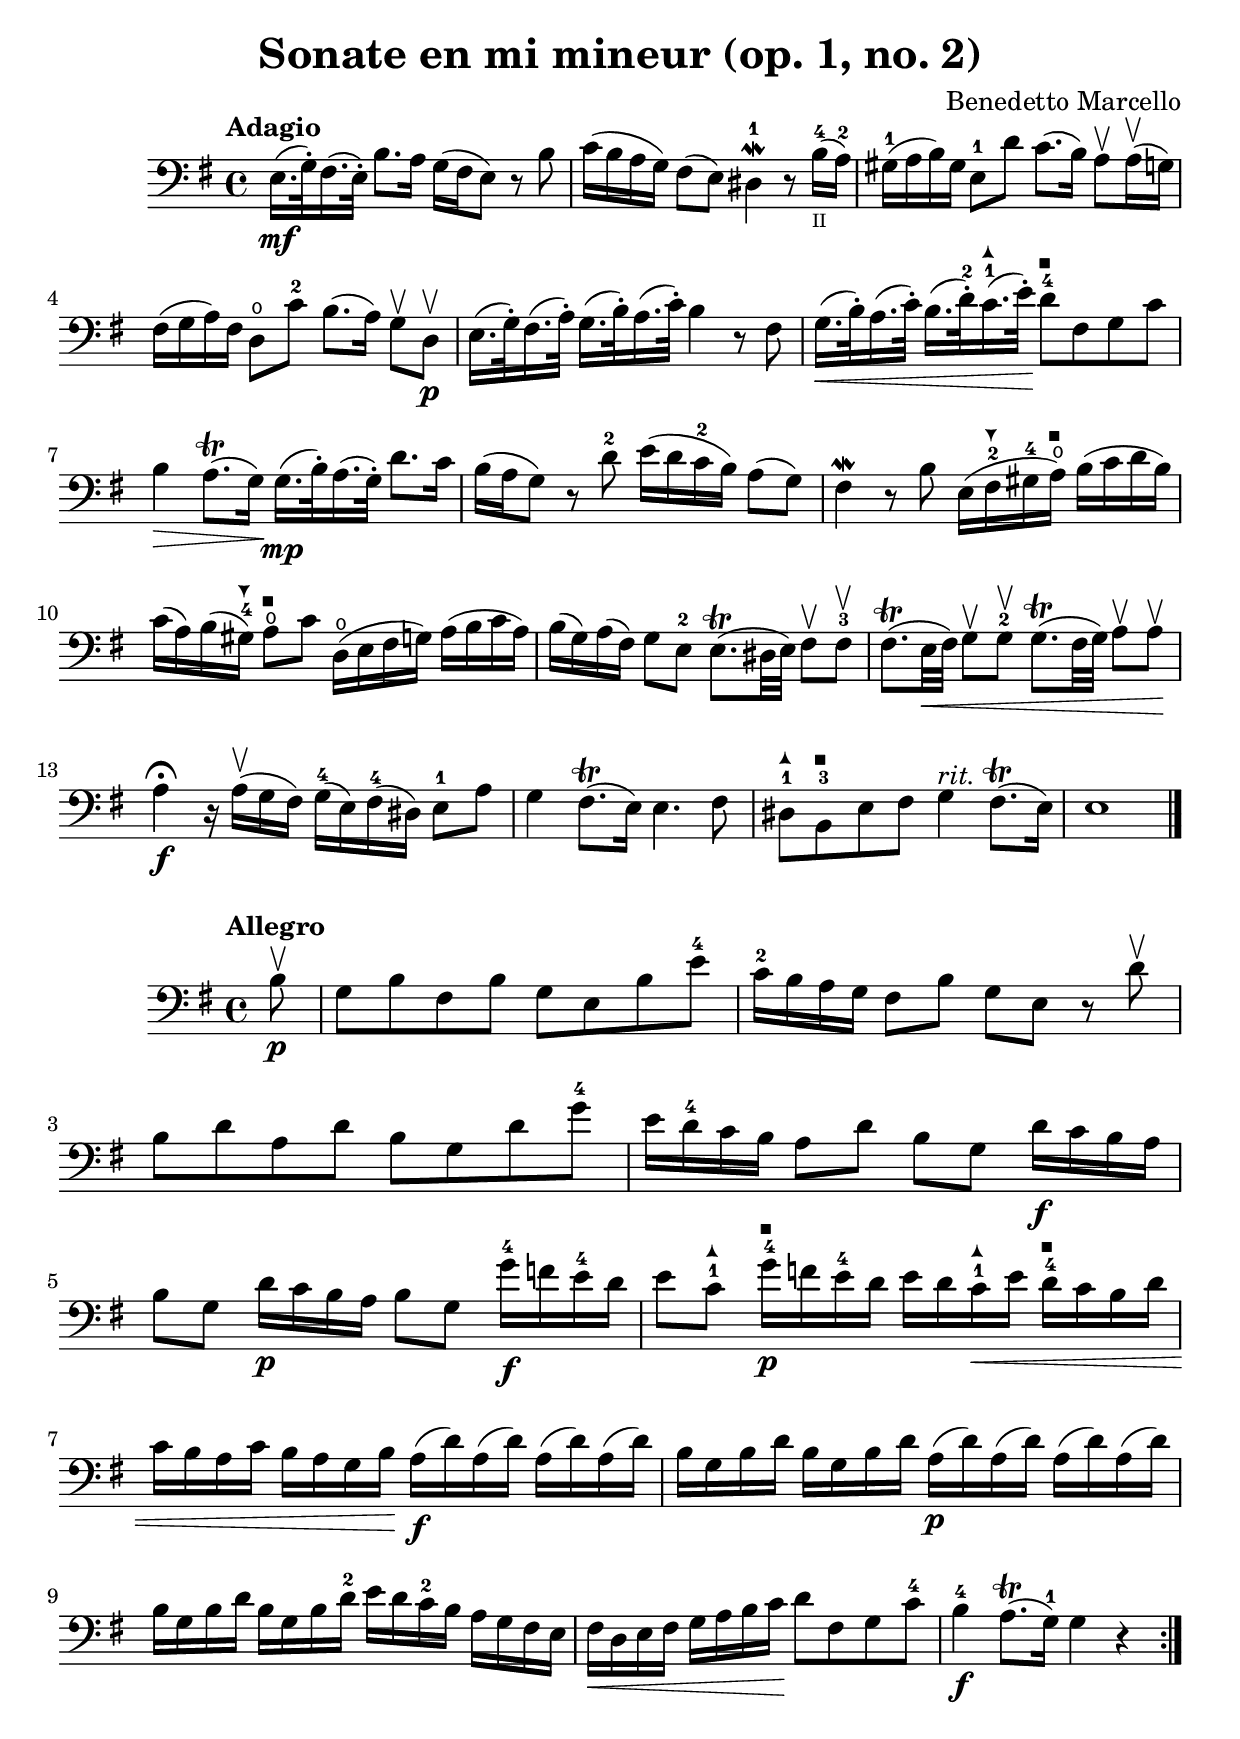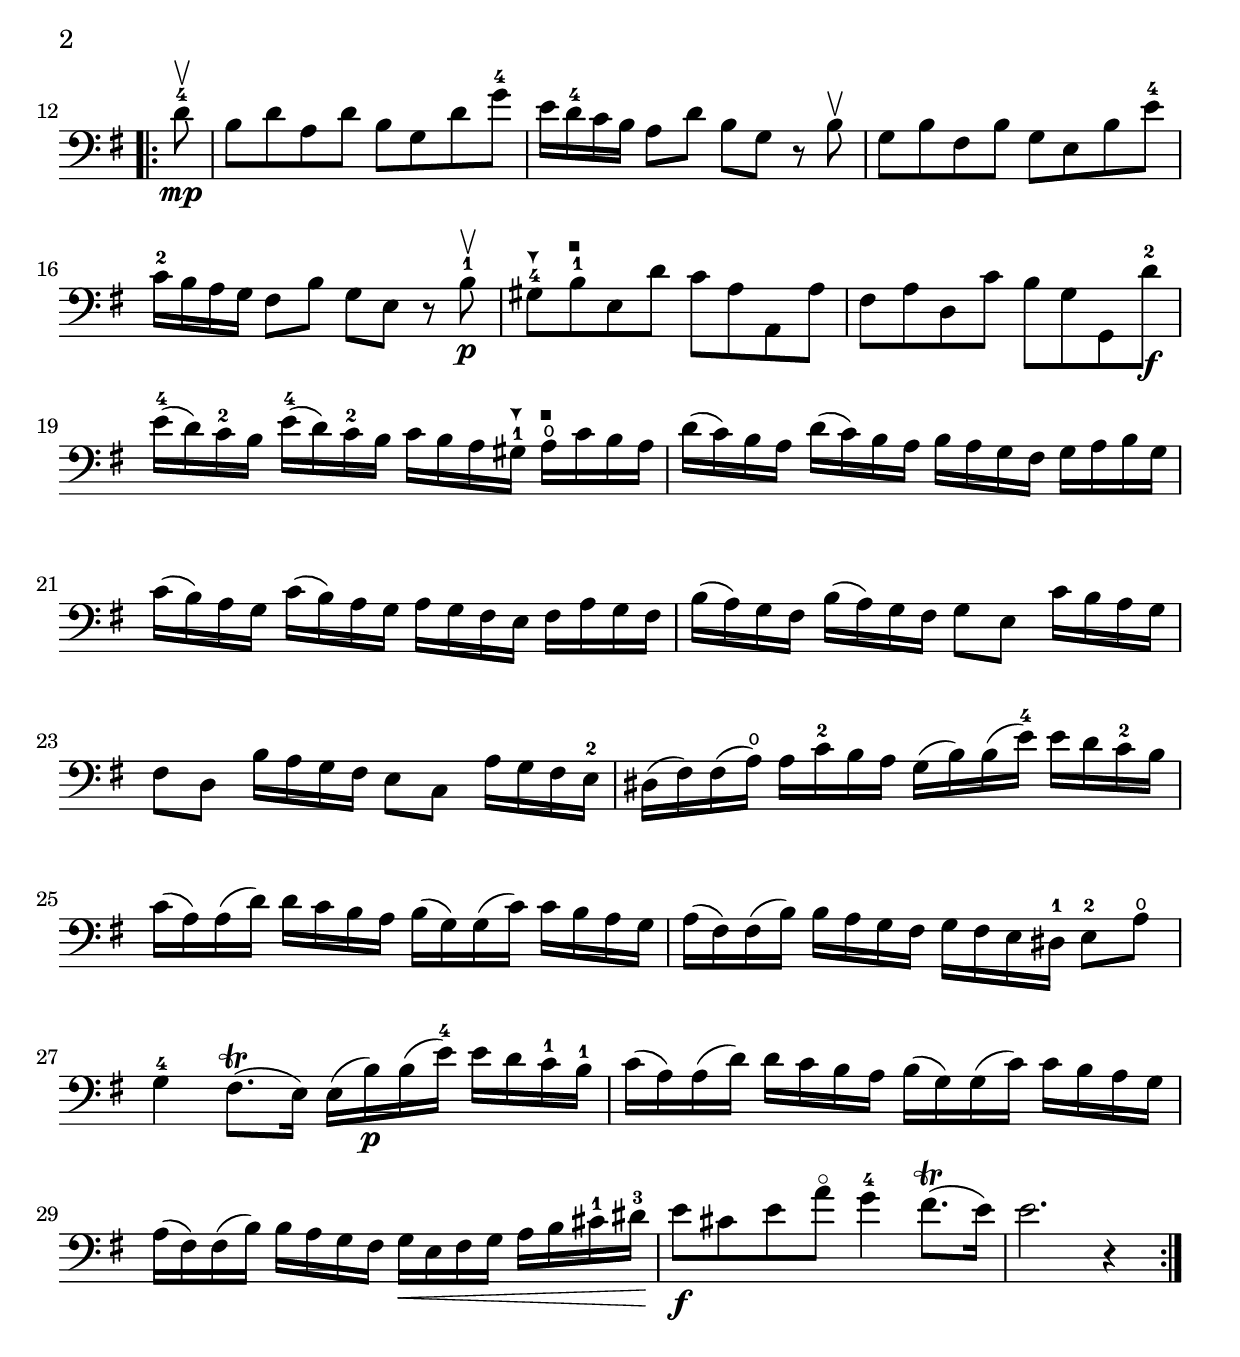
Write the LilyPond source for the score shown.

#(set-global-staff-size 23)

\version "2.18.2"

\header {
  title = "Sonate en mi mineur (op. 1, no. 2)"
  composer = "Benedetto Marcello"
}

\language "italiano"

arrowdown = \markup {
  \center-column {
    \combine
    \draw-line #'(0 . 2)
    \arrow-head #Y #DOWN ##f
  }
}

arrowup = \markup {
  \center-column {
    \combine
    \arrow-head #Y #UP ##f
    \draw-line #'(0 . -2)
  }
}

extup = \markup {
  \center-column {
    \arrow-head #Y #UP ##t
  }
}

extdown = \markup {
  \center-column {
    \arrow-head #Y #DOWN ##t
  }
}

extover = \markup {
  \center-column {
    \beam #0.75 #0 #0.75
  }
}

\score {
  \new Staff {
    \tempo Adagio
    \clef bass
    \time 4/4
    \key mi \minor
    \override Hairpin.to-barline = ##f
    mi16.\mf(sol32\staccato) fad16.(mi32\staccato)
    si8. la16 sol16(fad16 mi8)
    r8 si8                                                 % 1
    do'16(si16 la16 sol16) fad8(mi8)
    red4-1\mordent r8
    si16-4_\markup{\teeny II}(la16-2)                      % 2
    sold16-1(la16 si16) sold16
    mi8-1 re'8 do'8.(si16)
    la8\upbow la16\upbow(sol16)                            % 3
    fad16(sol16 la16) fad16 re8\open do'8-2
    si8.(la16) sol8\upbow re8\upbow\p                      % 4
    mi16.(sol32\staccato) fad16.(la32\staccato)
    sol16.(si32\staccato) la16.(do'32\staccato)
    si4 r8 fad8                                            % 5
    sol16.\<(si32\staccato) la16.(do'32\staccato)
    si16.(re'32-2\staccato)
    do'16.-1^\extup(mi'32\staccato)\!
    re'8-4^\extover fad8 sol8 do'8                         % 6
    si4\> la8.\trill(sol16)\!
    sol16.\mp(si32\staccato) la16.(sol32\staccato)
    re'8. do'16                                            % 7
    si16(la16 sol8) r8 re'8-2
    mi'16(re'16 do'16-2 si16) la8(sol8)                    % 8
    fad4\mordent r8 si8
    mi16(fad16-2^\extdown sold16-4 la16\open^\extover)
    si16(do'16 re'16 si16)                                 % 9
    do'16(la16) si16(sold16-4^\extdown)
    la8\open^\extover do'8 re16\open(mi16 fad16 sol16)
    la16(si16 do'16 la16)                                  % 10
    si16(sol16) la16(fad16) sol8 mi8-2
    mi8.\trill(red32 mi32) fad8\upbow fad8-3\upbow         % 11
    fad8.\trill(mi32\< fad32) sol8\upbow sol8-2\upbow
    sol8.\trill(fad32 sol32) la8\upbow la8\upbow\!         % 12
    la4\fermata\f r16 la16\upbow(sol16 fad16)
    sol16-4(mi16) fad16-4(red16) mi8-1 la8                 % 13
    sol4 fad8.\trill(mi16) mi4. fad8                       % 14
    red8-1^\extup si,8-3^\extover
    mi8 fad8 sol4^\markup{\italic rit.}
    fad8.\trill(mi16)                                      % 15
    mi1                                                    % 17
    \bar "|."
  }
}

\new score {
  \new Staff {
    \tempo Allegro
    \clef bass
    \time 4/4
    \key mi \minor
    \override Hairpin.to-barline = ##f
    \repeat volta 2 {
      \partial 8
      si8\upbow\p                                           % 0
      sol8 si8 fad8 si8 sol8 mi8 si8 mi'8-4                 % 1
      do'16-2 si16 la16 sol16 fad8 si8
      sol8 mi8 r8 re'8\upbow                                % 2
      si8 re'8 la8 re'8 si8 sol8 re'8 sol'8-4               % 3
      mi'16 re'16-4 do'16 si16 la8 re'8 si8 sol8
      re'16\f do'16 si16 la16                               % 4
      si8 sol8 re'16\p do'16 si16 la16 si8 sol8
      sol'16-4\f fa'16 mi'16-4 re'16                        % 5
      mi'8 do'8-1^\extup sol'16-4\p^\extover
      fa'16 mi'16-4 re'16
      mi'16 re'16 do'16-1^\extup\< mi'16
      re'16-4^\extover do'16 si16 re'16                     % 6
      do'16 si16 la16 do'16
      si16 la16 sol16 si16\!
      la16\f(re'16) la16(re'16) la16(re'16) la16(re'16)     % 7
      si16 sol16 si16 re'16
      si16 sol16 si16 re'16
      la16\p(re'16) la16(re'16) la16(re'16) la16(re'16)     % 8
      si16 sol16 si16 re'16
      si16 sol16 si16 re'16-2
      mi'16 re'16 do'16-2 si16
      la16 sol16 fad16 mi16                                 % 9
      fad16\< re16 mi16 fad16
      sol16 la16 si16 do'16\!
      re'8 fad8 sol8 do'8-4                                 % 10
      si4-4\f la8.\trill(sol16-1) sol4 r4                   % 11
    }
    \repeat volta 2 {
      \partial 8
      re'8-4\mp\upbow                                       % 0
      si8 re'8 la8 re'8 si8 sol8 re'8 sol'8-4               % 12
      mi'16 re'16-4 do'16 si16 la8 re'8
      si8 sol8 r8 si8\upbow                                 % 13
      sol8 si8 fad8 si8 sol8 mi8 si8 mi'8-4                 % 14
      do'16-2 si16 la16 sol16 fad8 si8
      sol8 mi8 r8 si8-1\p\upbow                             % 15
      sold8-4^\extdown si8-1^\extover
      mi8 re'8 do'8 la8 la,8 la8                            % 16
      fad8 la8 re8 do'8 si8 sol8 sol,8 re'8-2\f             % 17
      mi'16-4(re'16) do'16-2 si16
      mi'16-4(re'16) do'16-2 si16
      do'16 si16 la16 sold16-1^\extdown
      la16\open^\extover do'16 si16 la16                    % 18
      re'16(do'16) si16 la16
      re'16(do'16) si16 la16
      si16 la16 sol16 fad16
      sol16 la16 si16 sol16                                 % 19
      do'16(si16) la16 sol16
      do'16(si16) la16 sol16
      la16 sol16 fad16 mi16
      fad16 la16 sol16 fad16                                % 20
      si16(la16) sol16 fad16
      si16(la16) sol16 fad16
      sol8 mi8 do'16 si16 la16 sol16                        % 21
      fad8 re8 si16 la16 sol16 fad16
      mi8 do8
      la16 sol16 fad16 mi16-2                               % 22
      red16(fad16) fad16(la16\open)
      la16 do'16-2 si16 la16
      sol16(si16) si16(mi'16-4)
      mi'16 re'16 do'16-2 si16                              % 23
      do'16(la16) la16(re'16)
      re'16 do'16 si16 la16
      si16(sol16) sol16(do'16)
      do'16 si16 la16 sol16                                 % 24
      la16(fad16) fad16(si16)
      si16 la16 sol16 fad16
      sol16 fad16 mi16 red16-1
      mi8-2 la8\open                                        % 25
      sol4-4 fad8.\trill(mi16)
      mi16(si16\p) si16(mi'16-4)
      mi'16 re'16 do'16-1 si16-1                            % 26
      do'16(la16) la16(re'16)
      re'16 do'16 si16 la16
      si16(sol16) sol16(do'16)
      do'16 si16 la16 sol16                                 % 27
      la16(fad16) fad16(si16)
      si16 la16 sol16 fad16
      sol16\< mi16 fad16 sol16
      la16 si16 dod'16-1 red'16-3\!                         % 28
      mi'8\f dod'8 mi'8 la'8\flageolet
      sol'4-4 fad'8.\trill(mi'16)                           % 29
      mi'2. r4                                              % 30
    }
  }
}
